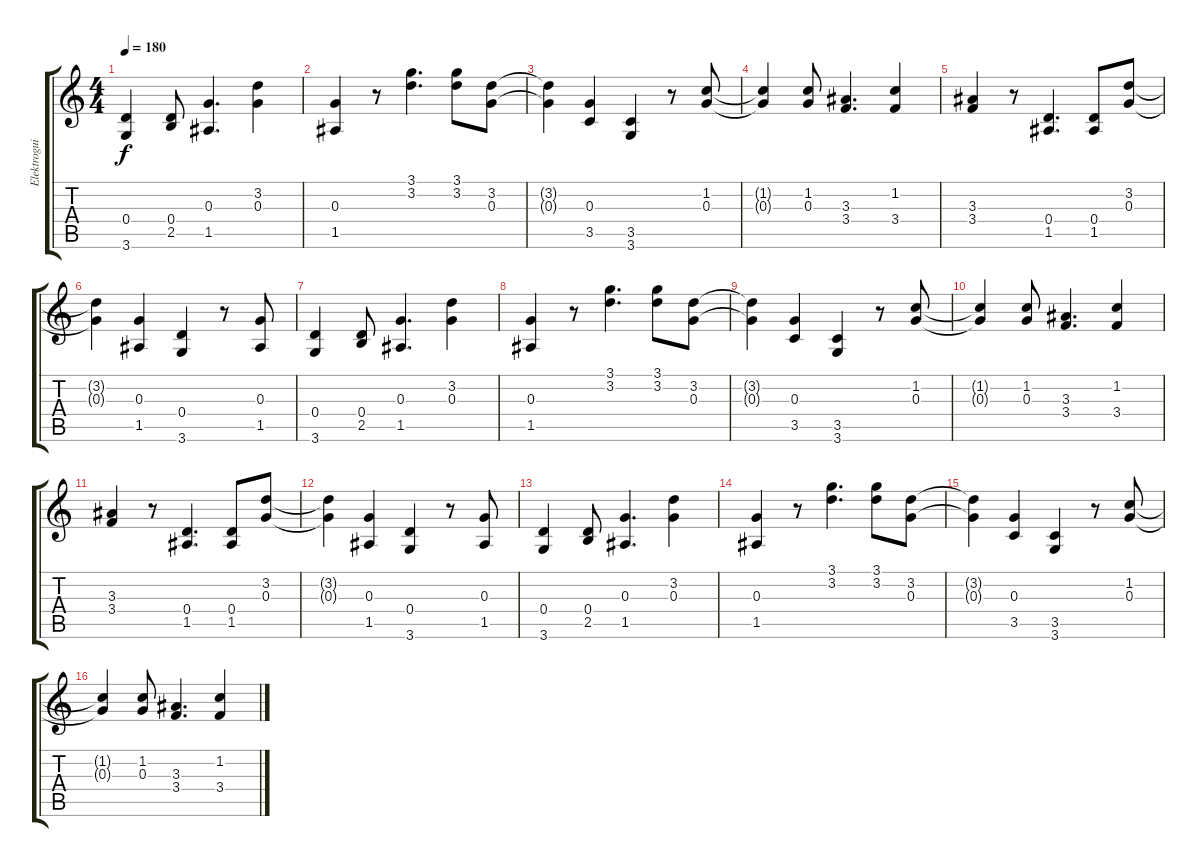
\track ("Elektroguitar_1" "Elektrogui") {instrument electricguitarmuted}
\staff {score tabs}
\tuning (E4 B3 G3 D3 A2 E2) {hide}
\ts (4 4)
\tempo 180
\clef g2
\ks c
(0.4 3.6).4{dy f} (0.4 2.5).8 (0.3 1.5).4{d} (3.2 0.3).4 |
(0.3 1.5).4 r.8 (3.1 3.2).4{d} (3.1 3.2).8 (3.2 0.3).8 |
(3.2{t} 0.3{t}).4 (0.3 3.5).4 (3.5 3.6).4 r.8 (1.2 0.3).8 |
(1.2{t} 0.3{t}).4 (1.2 0.3).8 (3.3 3.4).4{d} (1.2 3.4).4 |
(3.3 3.4).4 r.8 (0.4 1.5).4{d} (0.4 1.5).8 (3.2 0.3).8 |
(3.2{t} 0.3{t}).4 (0.3 1.5).4 (0.4 3.6).4 r.8 (0.3 1.5).8 |
(0.4 3.6).4 (0.4 2.5).8 (0.3 1.5).4{d} (3.2 0.3).4 |
(0.3 1.5).4 r.8 (3.1 3.2).4{d} (3.1 3.2).8 (3.2 0.3).8 |
(3.2{t} 0.3{t}).4 (0.3 3.5).4 (3.5 3.6).4 r.8 (1.2 0.3).8 |
(1.2{t} 0.3{t}).4 (1.2 0.3).8 (3.3 3.4).4{d} (1.2 3.4).4 |
(3.3 3.4).4 r.8 (0.4 1.5).4{d} (0.4 1.5).8 (3.2 0.3).8 |
(3.2{t} 0.3{t}).4 (0.3 1.5).4 (0.4 3.6).4 r.8 (0.3 1.5).8 |
(0.4 3.6).4 (0.4 2.5).8 (0.3 1.5).4{d} (3.2 0.3).4 |
(0.3 1.5).4 r.8 (3.1 3.2).4{d} (3.1 3.2).8 (3.2 0.3).8 |
(3.2{t} 0.3{t}).4 (0.3 3.5).4 (3.5 3.6).4 r.8 (1.2 0.3).8 |
(1.2{t} 0.3{t}).4 (1.2 0.3).8 (3.3 3.4).4{d} (1.2 3.4).4
